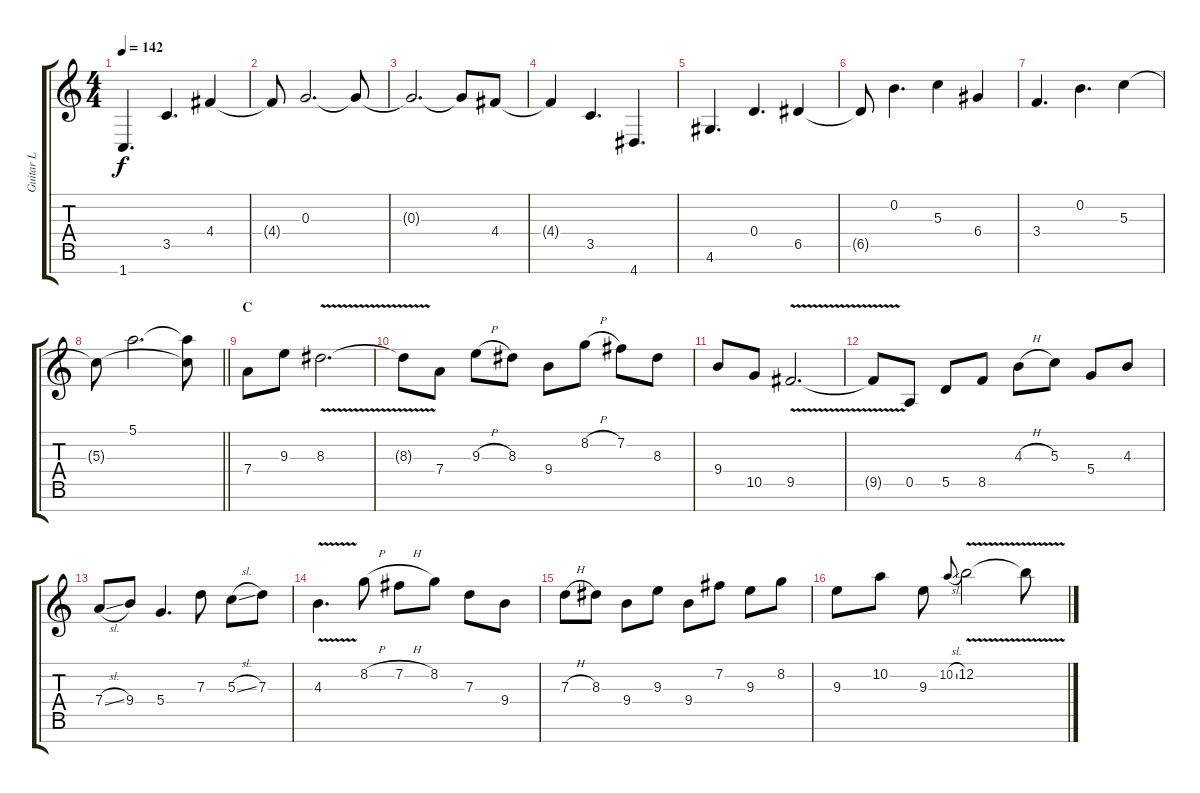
\track ("Guitar L" "Guitar L") {instrument distortionguitar}
\staff {score tabs}
\tuning (E4 B3 G3 D3 A2 E2 B1) {hide}
\ts (4 4)
\tempo 142
\clef g2
\ks c
1.7.4{d dy f} 3.5.4{d} 4.4.4 |
4.4{t}.8 0.3.2{d} 0.3{t}.8 |
0.3{t}.2{d} 0.3{t}.8 4.4.8 |
4.4{t}.4 3.5.4{d} 4.7.4{d} |
4.6.4{d} 0.4.4{d} 6.5.4 |
6.5{t}.8 0.2.4{d} 5.3.4 6.4.4 |
3.4.4{d} 0.2.4{d} 5.3.4 |
\barLineRight lightlight
5.3{t}.8 5.1.2{d} (5.1{t} 5.3{t}).8 |
\section ("" "C")
7.4.8 9.3.8 8.3{v}.2{d} |
8.3{t}.8 7.4.8 9.3{h}.8 8.3.8 9.4.8 8.2{h}.8 7.2.8 8.3.8 |
9.4.8 10.5.8 9.5{v}.2{d} |
9.5{t}.8 0.5.8 5.5.8 8.5.8 4.3{h}.8 5.3.8 5.4.8 4.3.8 |
7.4{sl}.8 9.4.8 5.4.4{d} 7.3.8 5.3{sl}.8 7.3.8 |
4.3{v}.4{d} 8.2{h}.8 7.2{h}.8 8.2.8 7.3.8 9.4.8 |
7.3{h}.8 8.3.8 9.4.8 9.3.8 9.4.8 7.2.8 9.3.8 8.2.8 |
9.3.8 10.2.8 9.3.8 10.2{sl}.8{gr onbeat} 12.2{v}.2 12.2{t}.8
